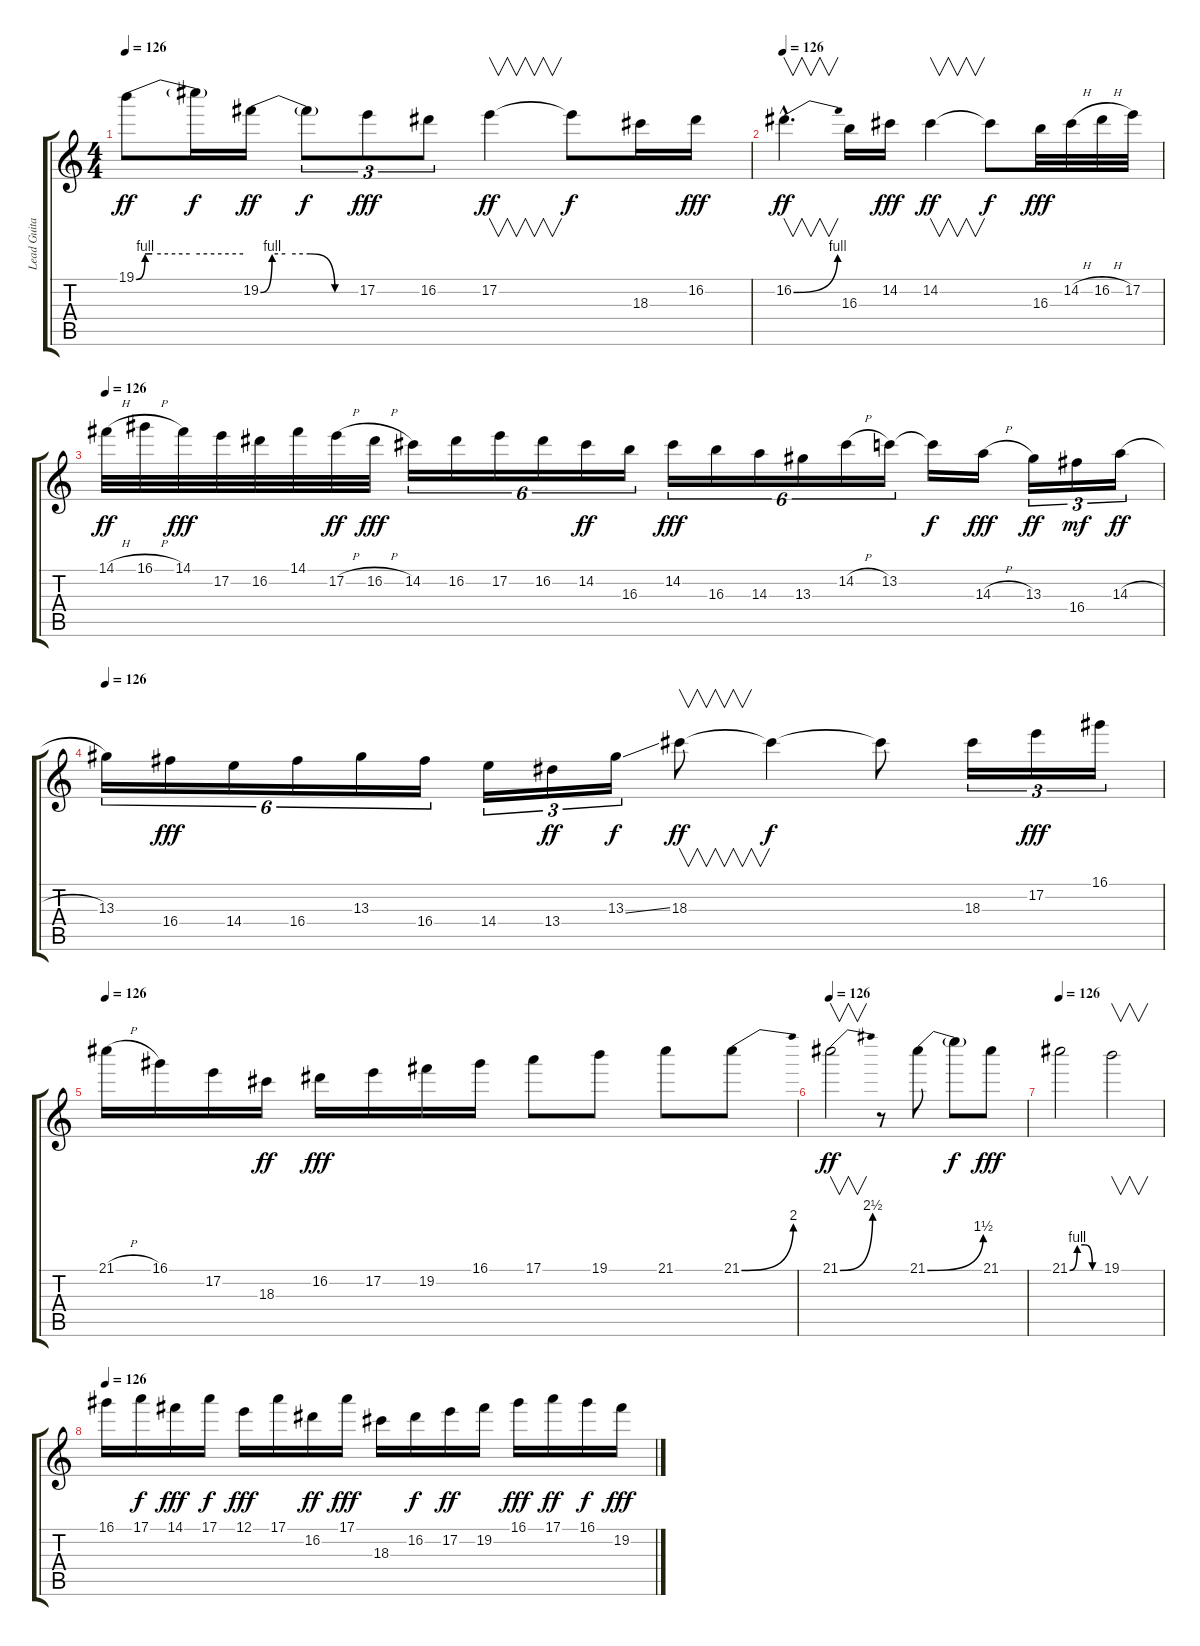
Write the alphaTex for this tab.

\track ("Lead Guitar" "Lead Guita") {instrument overdrivenguitar}
\staff {score tabs}
\tuning (E4 B3 G3 D3 A2 E2) {hide}
\ts (4 4)
\tempo 126
\clef g2
\ks c
19.1{be (custom 0 0 5 4 9 4 30 4 60 4)}.8{dy ff} 19.1{t}.16{dy f} 19.2{be (custom 0 0 7 4 15 4 30 4 45 0 60 0)}.16{dy ff} 19.2{t}.8{tu (3 2) dy f} 17.2.8{tu (3 2) dy fff} 16.2.8{tu (3 2)} 17.2.4{v dy ff} 17.2{t}.8{dy f} 18.3.16 16.2.16{dy fff} |
\tempo 126
16.2{be (bend 0 0 60 4) hac}.4{v d dy ff} 16.3.16 14.2.16{dy fff} 14.2.4{v dy ff} 14.2{t}.8{dy f} 16.3.32{dy fff} 14.2{h}.32 16.2{h}.32 17.2.32 |
\tempo 126
14.1{h}.32{dy ff} 16.1{h}.32 14.1.32{dy fff} 17.2.32 16.2.32 14.1.32 17.2{h}.32{dy ff} 16.2{h}.32{dy fff} 14.2.16{tu (6 4)} 16.2.16{tu (6 4)} 17.2.16{tu (6 4)} 16.2.16{tu (6 4)} 14.2.16{tu (6 4) dy ff} 16.3.16{tu (6 4)} 14.2.16{tu (6 4) dy fff} 16.3.16{tu (6 4)} 14.3.16{tu (6 4)} 13.3.16{tu (6 4)} 14.2{h}.16{tu (6 4)} 13.2.16{tu (6 4)} 13.2{t}.16{dy f} 14.3{h}.16{dy fff} 13.3.16{tu (3 2) dy ff} 16.4.16{tu (3 2) dy mf} 14.3{h}.16{tu (3 2) dy ff} |
\tempo 126
13.3.16{tu (6 4)} 16.4.16{tu (6 4) dy fff} 14.4.16{tu (6 4)} 16.4.16{tu (6 4)} 13.3.16{tu (6 4)} 16.4.16{tu (6 4)} 14.4.16{tu (3 2)} 13.4.16{tu (3 2) dy ff} 13.3{ss}.16{tu (3 2) dy f} 18.3.8{v dy ff} 18.3{t}.4{dy f} 18.3{t}.8 18.3.16{tu (3 2)} 17.2.16{tu (3 2) dy fff} 16.1.16{tu (3 2)} |
\tempo 126
21.1{h}.16 16.1.16 17.2.16 18.3.16{dy ff} 16.2.16{dy fff} 17.2.16 19.2.16 16.1.16 17.1.8 19.1.8 21.1.8 21.1{be (bend 0 0 60 8)}.8 |
\tempo 126
21.1{be (bend 0 0 60 10)}.2{v dy ff} r.8 21.1{be (bend 0 0 60 6)}.8 21.1{t}.8{dy f} 21.1.8{dy fff} |
\tempo 126
21.1{be (custom 0 0 15 4 30 4 45 0 60 0)}.2 19.1.2{v} |
\tempo 126
16.1.16 17.1.16{dy f} 14.1.16{dy fff} 17.1.16{dy f} 12.1.16{dy fff} 17.1.16 16.2.16{dy ff} 17.1.16{dy fff} 18.3.16 16.2.16{dy f} 17.2.16{dy ff} 19.2.16 16.1.16{dy fff} 17.1.16{dy ff} 16.1.16{dy f} 19.2.16{dy fff}
